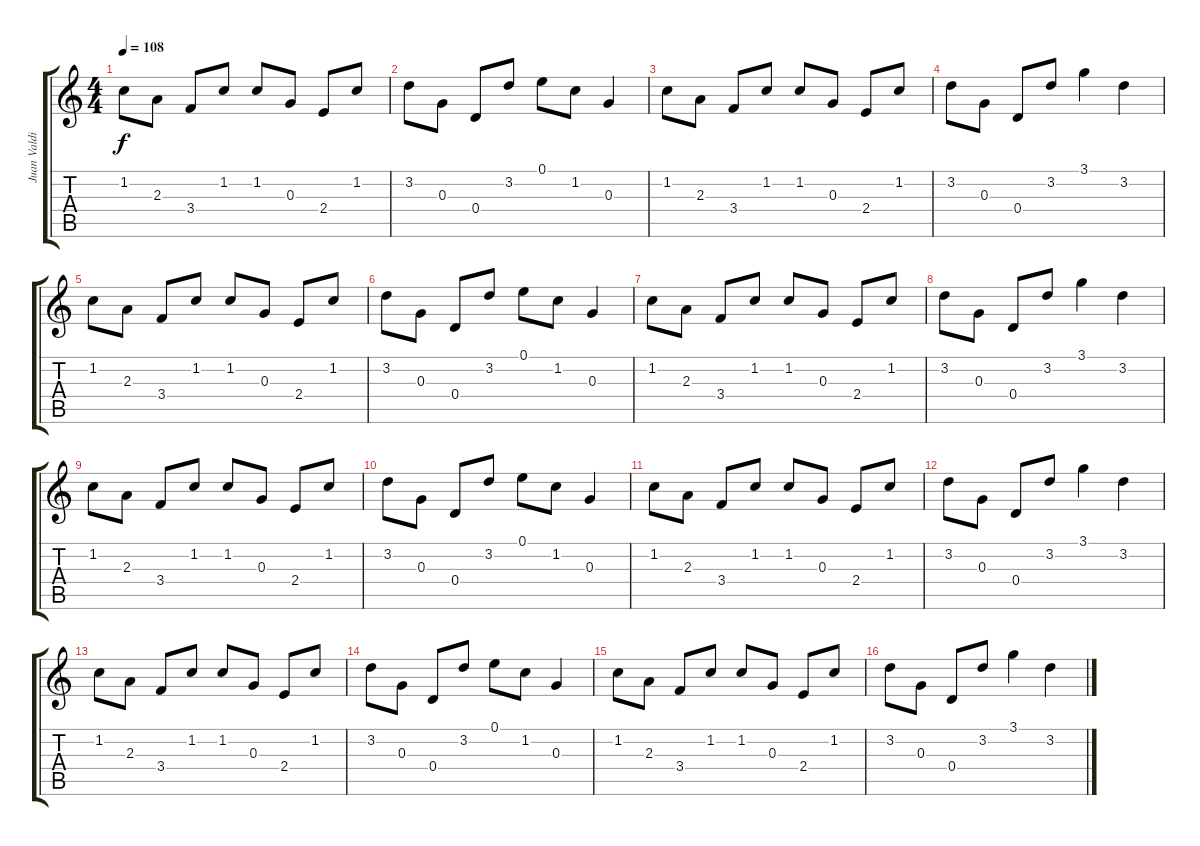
\track ("Juan Valdivia" "Juan Valdi") {instrument acousticguitarsteel}
\staff {score tabs}
\tuning (E4 B3 G3 D3 A2 E2) {hide}
\ts (4 4)
\tempo 108
\clef g2
\ks c
1.2.8{dy f} 2.3.8 3.4.8 1.2.8 1.2.8 0.3.8 2.4.8 1.2.8 |
3.2.8 0.3.8 0.4.8 3.2.8 0.1.8 1.2.8 0.3.4 |
1.2.8 2.3.8 3.4.8 1.2.8 1.2.8 0.3.8 2.4.8 1.2.8 |
3.2.8 0.3.8 0.4.8 3.2.8 3.1.4 3.2.4 |
1.2.8 2.3.8 3.4.8 1.2.8 1.2.8 0.3.8 2.4.8 1.2.8 |
3.2.8 0.3.8 0.4.8 3.2.8 0.1.8 1.2.8 0.3.4 |
1.2.8 2.3.8 3.4.8 1.2.8 1.2.8 0.3.8 2.4.8 1.2.8 |
3.2.8 0.3.8 0.4.8 3.2.8 3.1.4 3.2.4 |
1.2.8 2.3.8 3.4.8 1.2.8 1.2.8 0.3.8 2.4.8 1.2.8 |
3.2.8 0.3.8 0.4.8 3.2.8 0.1.8 1.2.8 0.3.4 |
1.2.8 2.3.8 3.4.8 1.2.8 1.2.8 0.3.8 2.4.8 1.2.8 |
3.2.8 0.3.8 0.4.8 3.2.8 3.1.4 3.2.4 |
1.2.8 2.3.8 3.4.8 1.2.8 1.2.8 0.3.8 2.4.8 1.2.8 |
3.2.8 0.3.8 0.4.8 3.2.8 0.1.8 1.2.8 0.3.4 |
1.2.8 2.3.8 3.4.8 1.2.8 1.2.8 0.3.8 2.4.8 1.2.8 |
3.2.8 0.3.8 0.4.8 3.2.8 3.1.4 3.2.4
